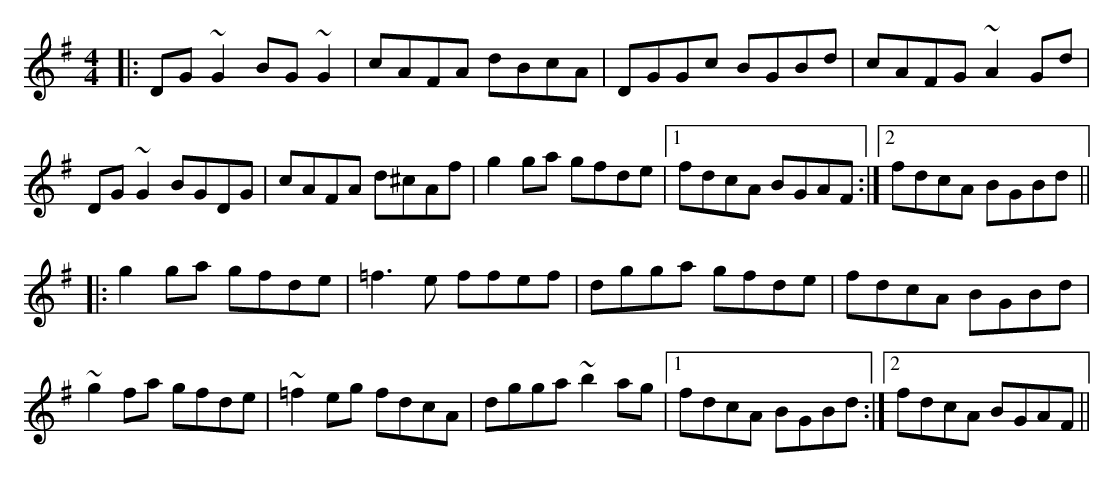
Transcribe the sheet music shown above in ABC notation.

X:1
M:4/4
K:G
|:DG~G2 BG~G2|cAFA dBcA|DGGc BGBd|cAFG ~A2Gd|
DG~G2 BGDG|cAFA d^cAf|g2ga gfde|1 fdcA BGAF:|2 fdcA BGBd||
|:g2ga gfde|=f3e ffef|dgga gfde|fdcA BGBd|
~g2fa gfde|~=f2eg fdcA|dgga ~b2ag|1 fdcA BGBd:|2 fdcA BGAF||
